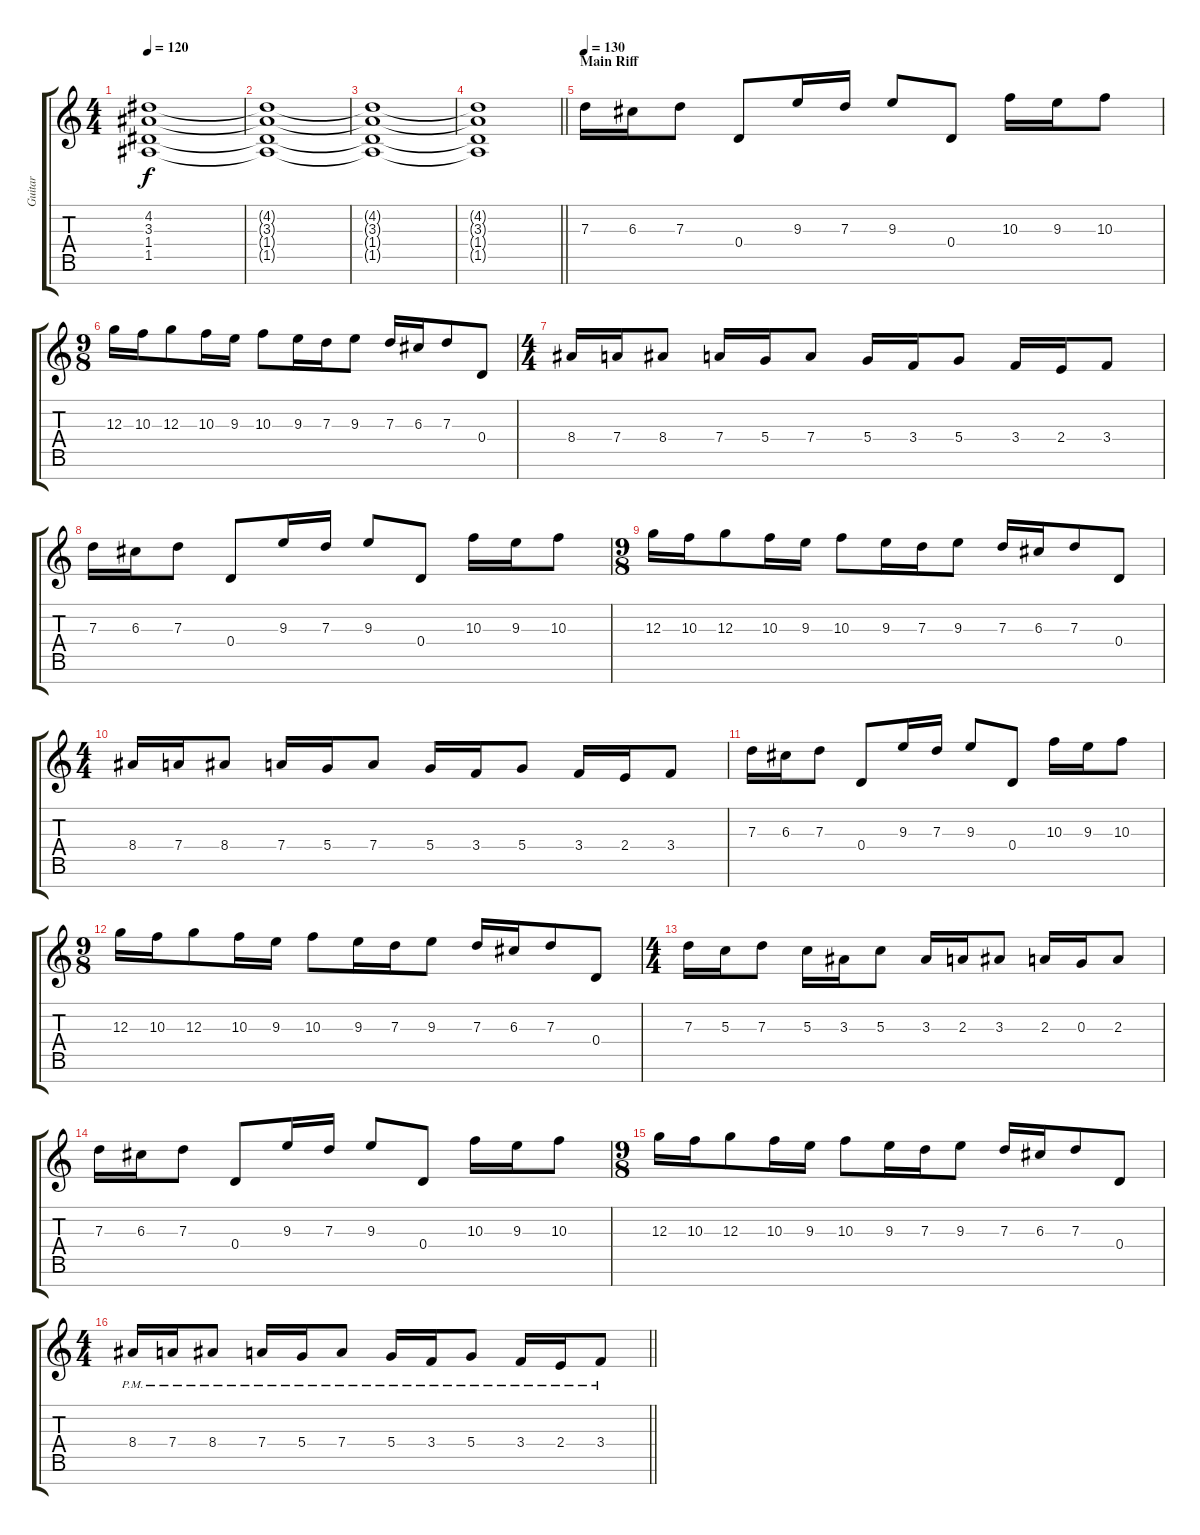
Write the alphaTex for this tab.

\track ("Guitar" "Guitar") {instrument distortionguitar}
\staff {score tabs}
\tuning (E4 B3 G3 D3 A2 E2 B1) {hide}
\ts (4 4)
\tempo 120
\clef g2
\ks c
(4.2{t} 3.3{t} 1.4{t} 1.5{t}).1{dy f} |
(4.2{t} 3.3{t} 1.4{t} 1.5{t}).1 |
(4.2{t} 3.3{t} 1.4{t} 1.5{t}).1 |
\barLineRight lightlight
(4.2{t} 3.3{t} 1.4{t} 1.5{t}).1 |
\section ("" "Main Riff")
\tempo 130
7.3.16 6.3.16 7.3.8 0.4.8 9.3.16 7.3.16 9.3.8 0.4.8 10.3.16 9.3.16 10.3.8 |
\ts (9 8)
12.3.16 10.3.16 12.3.8 10.3.16 9.3.16 10.3.8 9.3.16 7.3.16 9.3.8 7.3.16 6.3.16 7.3.8 0.4.8 |
\ts (4 4)
8.4.16 7.4.16 8.4.8 7.4.16 5.4.16 7.4.8 5.4.16 3.4.16 5.4.8 3.4.16 2.4.16 3.4.8 |
7.3.16 6.3.16 7.3.8 0.4.8 9.3.16 7.3.16 9.3.8 0.4.8 10.3.16 9.3.16 10.3.8 |
\ts (9 8)
12.3.16 10.3.16 12.3.8 10.3.16 9.3.16 10.3.8 9.3.16 7.3.16 9.3.8 7.3.16 6.3.16 7.3.8 0.4.8 |
\ts (4 4)
8.4.16 7.4.16 8.4.8 7.4.16 5.4.16 7.4.8 5.4.16 3.4.16 5.4.8 3.4.16 2.4.16 3.4.8 |
7.3.16 6.3.16 7.3.8 0.4.8 9.3.16 7.3.16 9.3.8 0.4.8 10.3.16 9.3.16 10.3.8 |
\ts (9 8)
12.3.16 10.3.16 12.3.8 10.3.16 9.3.16 10.3.8 9.3.16 7.3.16 9.3.8 7.3.16 6.3.16 7.3.8 0.4.8 |
\ts (4 4)
7.3.16 5.3.16 7.3.8 5.3.16 3.3.16 5.3.8 3.3.16 2.3.16 3.3.8 2.3.16 0.3.16 2.3.8 |
7.3.16 6.3.16 7.3.8 0.4.8 9.3.16 7.3.16 9.3.8 0.4.8 10.3.16 9.3.16 10.3.8 |
\ts (9 8)
12.3.16 10.3.16 12.3.8 10.3.16 9.3.16 10.3.8 9.3.16 7.3.16 9.3.8 7.3.16 6.3.16 7.3.8 0.4.8 |
\ts (4 4)
\barLineRight lightlight
8.4{pm}.16 7.4{pm}.16 8.4{pm}.8 7.4{pm}.16 5.4{pm}.16 7.4{pm}.8 5.4{pm}.16 3.4{pm}.16 5.4{pm}.8 3.4{pm}.16 2.4{pm}.16 3.4{pm}.8
